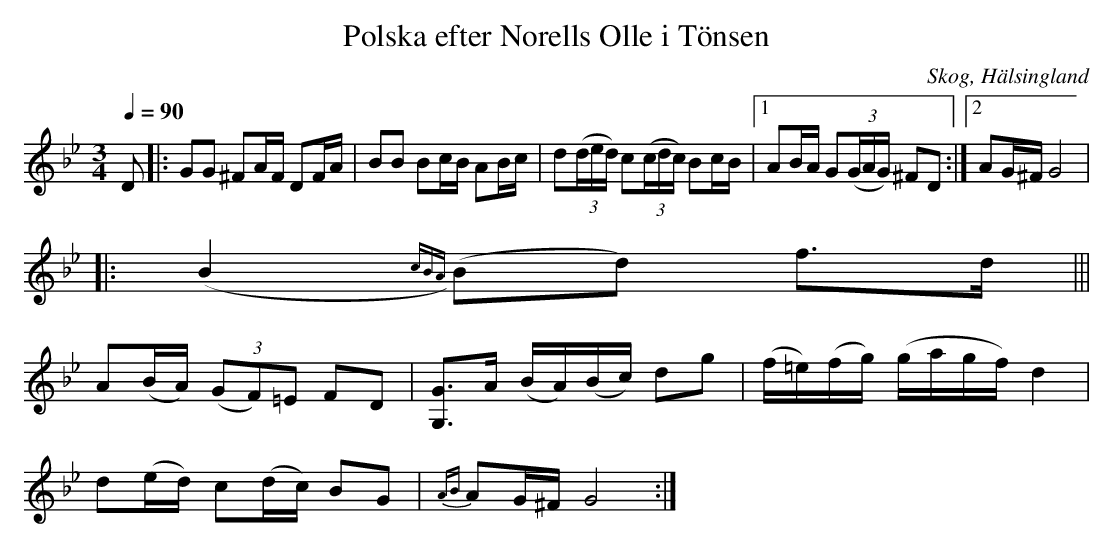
X:1
T: Polska efter Norells Olle i Tönsen
O: Skog, Hälsingland
M: 3/4
L: 1/16
Q: 1/4=90
K: Gm
D2 |: G2G2 ^F2AF D2FA|B2B2 B2cB A2Bc|d2(3(ded) c2(3(cdc) B2cB|1 A2BA G2(3(GAG) ^F2D2:|2 A2G^F G8|
|: (B4{cBA}) (B2d2) f2>d2|||
A2(BA) (3(G2F2)=E2 F2D2|[G, G]2>A2 (BA)(Bc) d2g2|(f=e)(fg) (gagf) d4|
d2(ed) c2(dc) B2G2|{AB}A2G^F G8 :|
